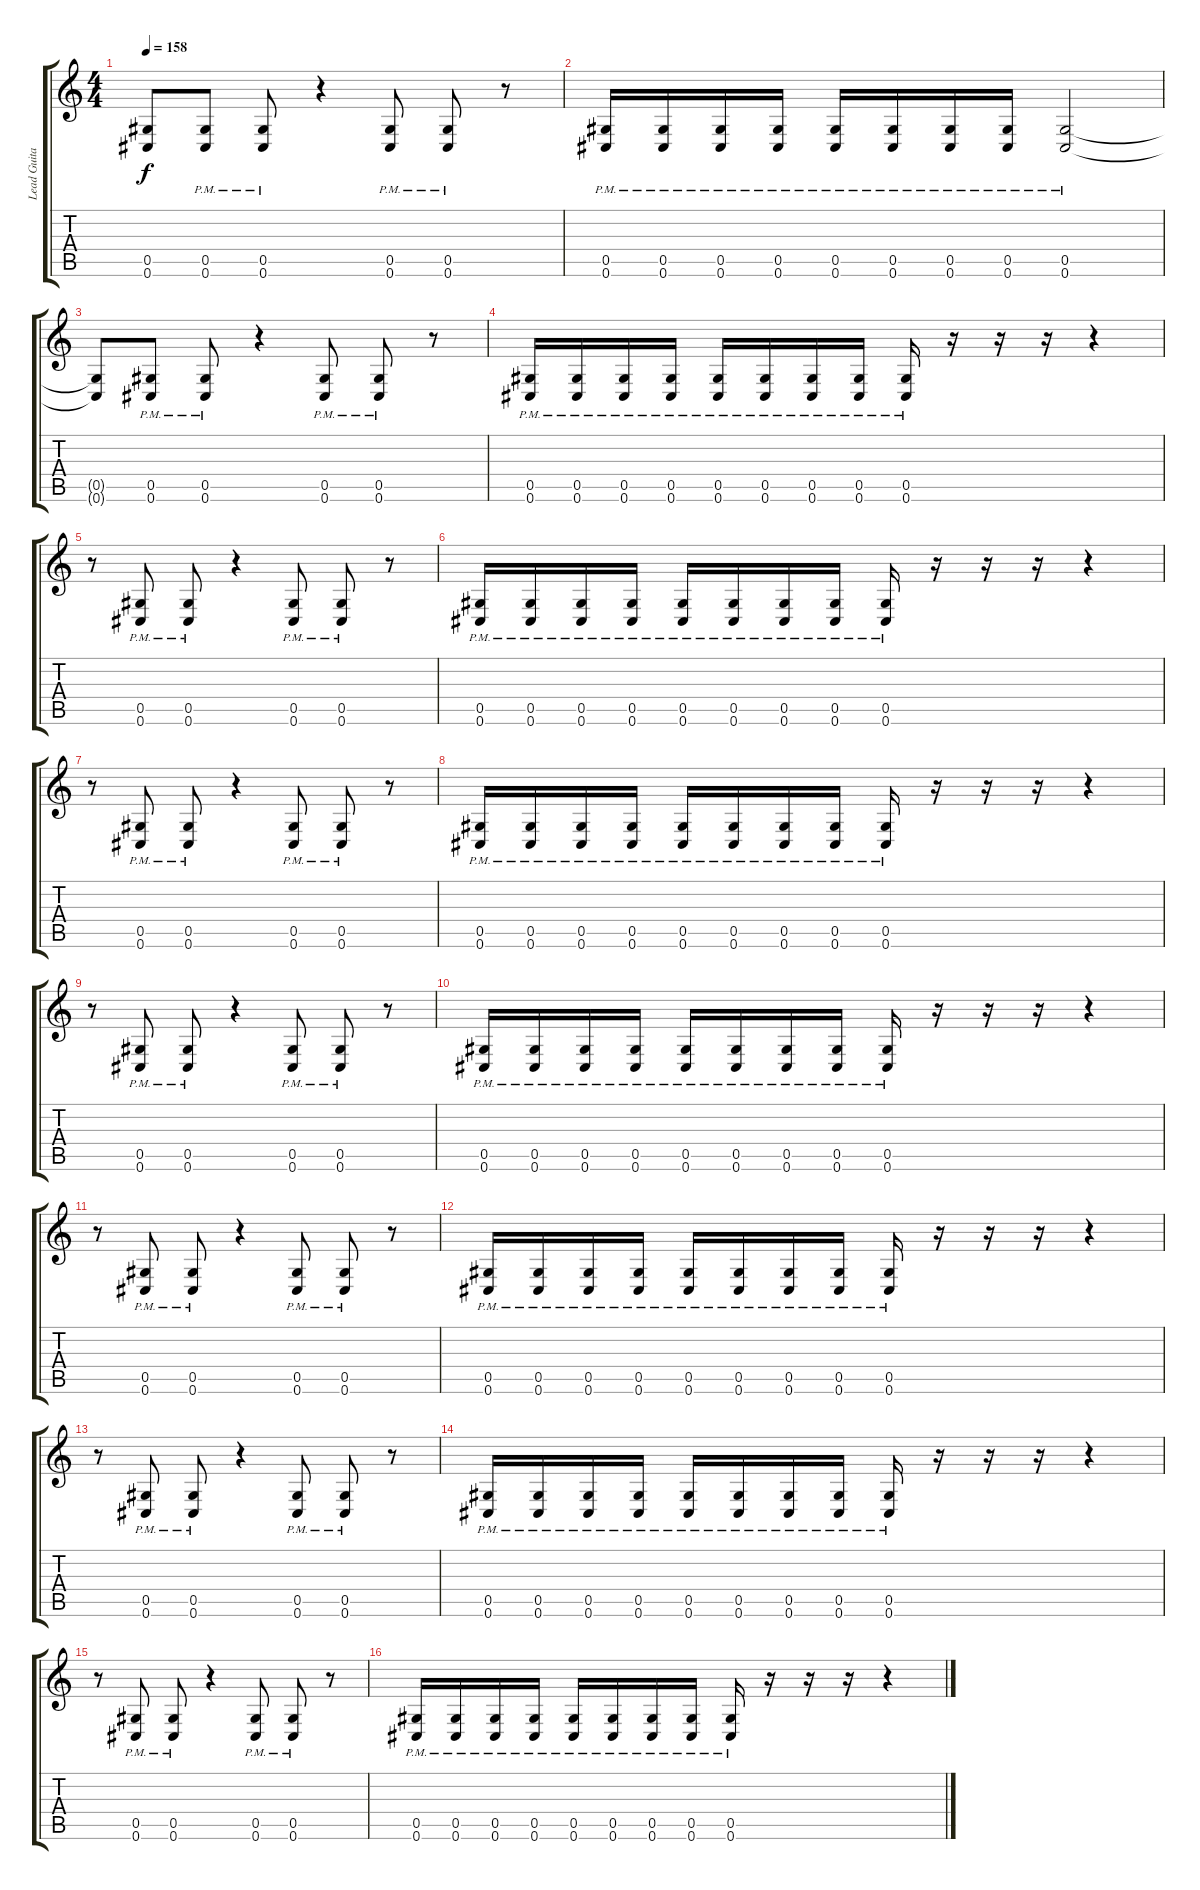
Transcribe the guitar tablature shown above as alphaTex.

\track ("Lead Guitar" "Lead Guita") {instrument distortionguitar}
\staff {score tabs}
\tuning (Eb4 Bb3 Gb3 Db3 Ab2 Db2) {hide}
\ts (4 4)
\tempo 158
\clef g2
\ks c
(0.5{t} 0.6{t}).8{dy f} (0.5{pm} 0.6).8 (0.5{pm} 0.6).8 r.4 (0.5{pm} 0.6).8 (0.5{pm} 0.6).8 r.8 |
(0.5{pm} 0.6).16 (0.5{pm} 0.6).16 (0.5{pm} 0.6).16 (0.5{pm} 0.6).16 (0.5{pm} 0.6).16 (0.5{pm} 0.6).16 (0.5{pm} 0.6).16 (0.5{pm} 0.6).16 (0.5{pm} 0.6).2 |
(0.5{t} 0.6{t}).8 (0.5{pm} 0.6).8 (0.5{pm} 0.6).8 r.4 (0.5{pm} 0.6).8 (0.5{pm} 0.6).8 r.8 |
(0.5{pm} 0.6).16 (0.5{pm} 0.6).16 (0.5{pm} 0.6).16 (0.5{pm} 0.6).16 (0.5{pm} 0.6).16 (0.5{pm} 0.6).16 (0.5{pm} 0.6).16 (0.5{pm} 0.6).16 (0.5{pm} 0.6).16 r.16 r.16 r.16 r.4 |
r.8 (0.5{pm} 0.6).8 (0.5{pm} 0.6).8 r.4 (0.5{pm} 0.6).8 (0.5{pm} 0.6).8 r.8 |
(0.5{pm} 0.6).16 (0.5{pm} 0.6).16 (0.5{pm} 0.6).16 (0.5{pm} 0.6).16 (0.5{pm} 0.6).16 (0.5{pm} 0.6).16 (0.5{pm} 0.6).16 (0.5{pm} 0.6).16 (0.5{pm} 0.6).16 r.16 r.16 r.16 r.4 |
r.8 (0.5{pm} 0.6).8 (0.5{pm} 0.6).8 r.4 (0.5{pm} 0.6).8 (0.5{pm} 0.6).8 r.8 |
(0.5{pm} 0.6).16 (0.5{pm} 0.6).16 (0.5{pm} 0.6).16 (0.5{pm} 0.6).16 (0.5{pm} 0.6).16 (0.5{pm} 0.6).16 (0.5{pm} 0.6).16 (0.5{pm} 0.6).16 (0.5{pm} 0.6).16 r.16 r.16 r.16 r.4 |
r.8 (0.5{pm} 0.6).8 (0.5{pm} 0.6).8 r.4 (0.5{pm} 0.6).8 (0.5{pm} 0.6).8 r.8 |
(0.5{pm} 0.6).16 (0.5{pm} 0.6).16 (0.5{pm} 0.6).16 (0.5{pm} 0.6).16 (0.5{pm} 0.6).16 (0.5{pm} 0.6).16 (0.5{pm} 0.6).16 (0.5{pm} 0.6).16 (0.5{pm} 0.6).16 r.16 r.16 r.16 r.4 |
r.8 (0.5{pm} 0.6).8 (0.5{pm} 0.6).8 r.4 (0.5{pm} 0.6).8 (0.5{pm} 0.6).8 r.8 |
(0.5{pm} 0.6).16 (0.5{pm} 0.6).16 (0.5{pm} 0.6).16 (0.5{pm} 0.6).16 (0.5{pm} 0.6).16 (0.5{pm} 0.6).16 (0.5{pm} 0.6).16 (0.5{pm} 0.6).16 (0.5{pm} 0.6).16 r.16 r.16 r.16 r.4 |
r.8 (0.5{pm} 0.6).8 (0.5{pm} 0.6).8 r.4 (0.5{pm} 0.6).8 (0.5{pm} 0.6).8 r.8 |
(0.5{pm} 0.6).16 (0.5{pm} 0.6).16 (0.5{pm} 0.6).16 (0.5{pm} 0.6).16 (0.5{pm} 0.6).16 (0.5{pm} 0.6).16 (0.5{pm} 0.6).16 (0.5{pm} 0.6).16 (0.5{pm} 0.6).16 r.16 r.16 r.16 r.4 |
r.8 (0.5{pm} 0.6).8 (0.5{pm} 0.6).8 r.4 (0.5{pm} 0.6).8 (0.5{pm} 0.6).8 r.8 |
(0.5{pm} 0.6).16 (0.5{pm} 0.6).16 (0.5{pm} 0.6).16 (0.5{pm} 0.6).16 (0.5{pm} 0.6).16 (0.5{pm} 0.6).16 (0.5{pm} 0.6).16 (0.5{pm} 0.6).16 (0.5{pm} 0.6).16 r.16 r.16 r.16 r.4
